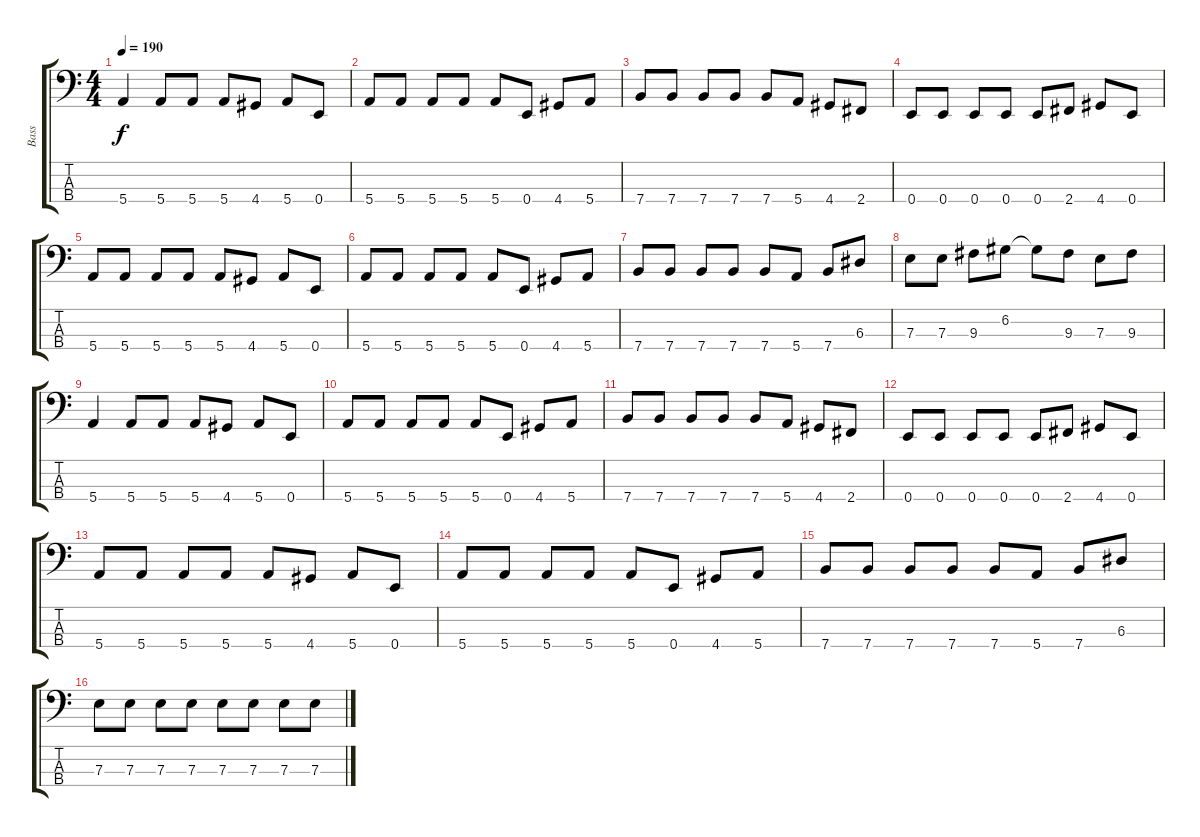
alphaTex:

\track ("Bass" "Bass") {instrument electricbasspick}
\staff {score tabs}
\tuning (G2 D2 A1 E1) {hide}
\ts (4 4)
\tempo 190
\clef f4
\ks c
5.4.4{dy f} 5.4.8 5.4.8 5.4.8 4.4.8 5.4.8 0.4.8 |
5.4.8 5.4.8 5.4.8 5.4.8 5.4.8 0.4.8 4.4.8 5.4.8 |
7.4.8 7.4.8 7.4.8 7.4.8 7.4.8 5.4.8 4.4.8 2.4.8 |
0.4.8 0.4.8 0.4.8 0.4.8 0.4.8 2.4.8 4.4.8 0.4.8 |
5.4.8 5.4.8 5.4.8 5.4.8 5.4.8 4.4.8 5.4.8 0.4.8 |
5.4.8 5.4.8 5.4.8 5.4.8 5.4.8 0.4.8 4.4.8 5.4.8 |
7.4.8 7.4.8 7.4.8 7.4.8 7.4.8 5.4.8 7.4.8 6.3.8 |
7.3.8 7.3.8 9.3.8 6.2.8 6.2{t}.8 9.3.8 7.3.8 9.3.8 |
5.4.4 5.4.8 5.4.8 5.4.8 4.4.8 5.4.8 0.4.8 |
5.4.8 5.4.8 5.4.8 5.4.8 5.4.8 0.4.8 4.4.8 5.4.8 |
7.4.8 7.4.8 7.4.8 7.4.8 7.4.8 5.4.8 4.4.8 2.4.8 |
0.4.8 0.4.8 0.4.8 0.4.8 0.4.8 2.4.8 4.4.8 0.4.8 |
5.4.8 5.4.8 5.4.8 5.4.8 5.4.8 4.4.8 5.4.8 0.4.8 |
5.4.8 5.4.8 5.4.8 5.4.8 5.4.8 0.4.8 4.4.8 5.4.8 |
7.4.8 7.4.8 7.4.8 7.4.8 7.4.8 5.4.8 7.4.8 6.3.8 |
7.3.8 7.3.8 7.3.8 7.3.8 7.3.8 7.3.8 7.3.8 7.3.8
